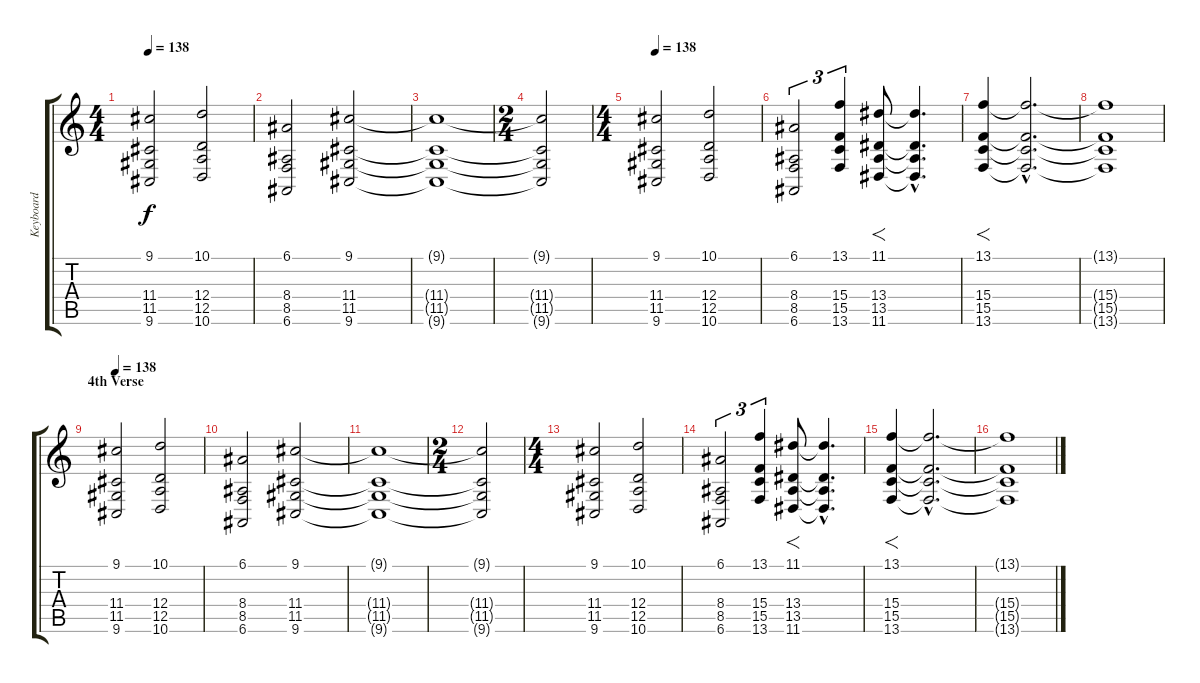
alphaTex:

\track ("Keyboard" "Keyboard") {instrument pad4choir}
\staff {score tabs}
\tuning (E4 B3 G3 D3 A2 E2) {hide}
\ts (4 4)
\tempo 138
\clef g2
\ks c
(9.1 11.4 11.5 9.6).2{dy f} (10.1 12.4 12.5 10.6).2 |
(6.1 8.4 8.5 6.6).2 (9.1 11.4 11.5 9.6).2 |
(9.1{t} 11.4{t} 11.5{t} 9.6{t}).1 |
\ts (2 4)
(9.1{t} 11.4{t} 11.5{t} 9.6{t}).2 |
\ts (4 4)
\tempo 138
(9.1 11.4 11.5 9.6).2 (10.1 12.4 12.5 10.6).2 |
(6.1 8.4 8.5 6.6).2{tu (3 2)} (13.1 15.4 15.5 13.6).4{tu (3 2)} (11.1 13.4 13.5 11.6).8{f} (11.1{hac t} 13.4{hac t} 13.5{hac t} 11.6{hac t}).4{d} |
(13.1 15.4 15.5 13.6).4{f} (13.1{hac t} 15.4{hac t} 15.5{hac t} 13.6{hac t}).2{d} |
(13.1{t} 15.4{t} 15.5{t} 13.6{t}).1 |
\section ("" "4th Verse")
\tempo 138
(9.1 11.4 11.5 9.6).2 (10.1 12.4 12.5 10.6).2 |
(6.1 8.4 8.5 6.6).2 (9.1 11.4 11.5 9.6).2 |
(9.1{t} 11.4{t} 11.5{t} 9.6{t}).1 |
\ts (2 4)
(9.1{t} 11.4{t} 11.5{t} 9.6{t}).2 |
\ts (4 4)
(9.1 11.4 11.5 9.6).2 (10.1 12.4 12.5 10.6).2 |
(6.1 8.4 8.5 6.6).2{tu (3 2)} (13.1 15.4 15.5 13.6).4{tu (3 2)} (11.1 13.4 13.5 11.6).8{f} (11.1{hac t} 13.4{hac t} 13.5{hac t} 11.6{hac t}).4{d} |
(13.1 15.4 15.5 13.6).4{f} (13.1{hac t} 15.4{hac t} 15.5{hac t} 13.6{hac t}).2{d} |
(13.1{t} 15.4{t} 15.5{t} 13.6{t}).1
